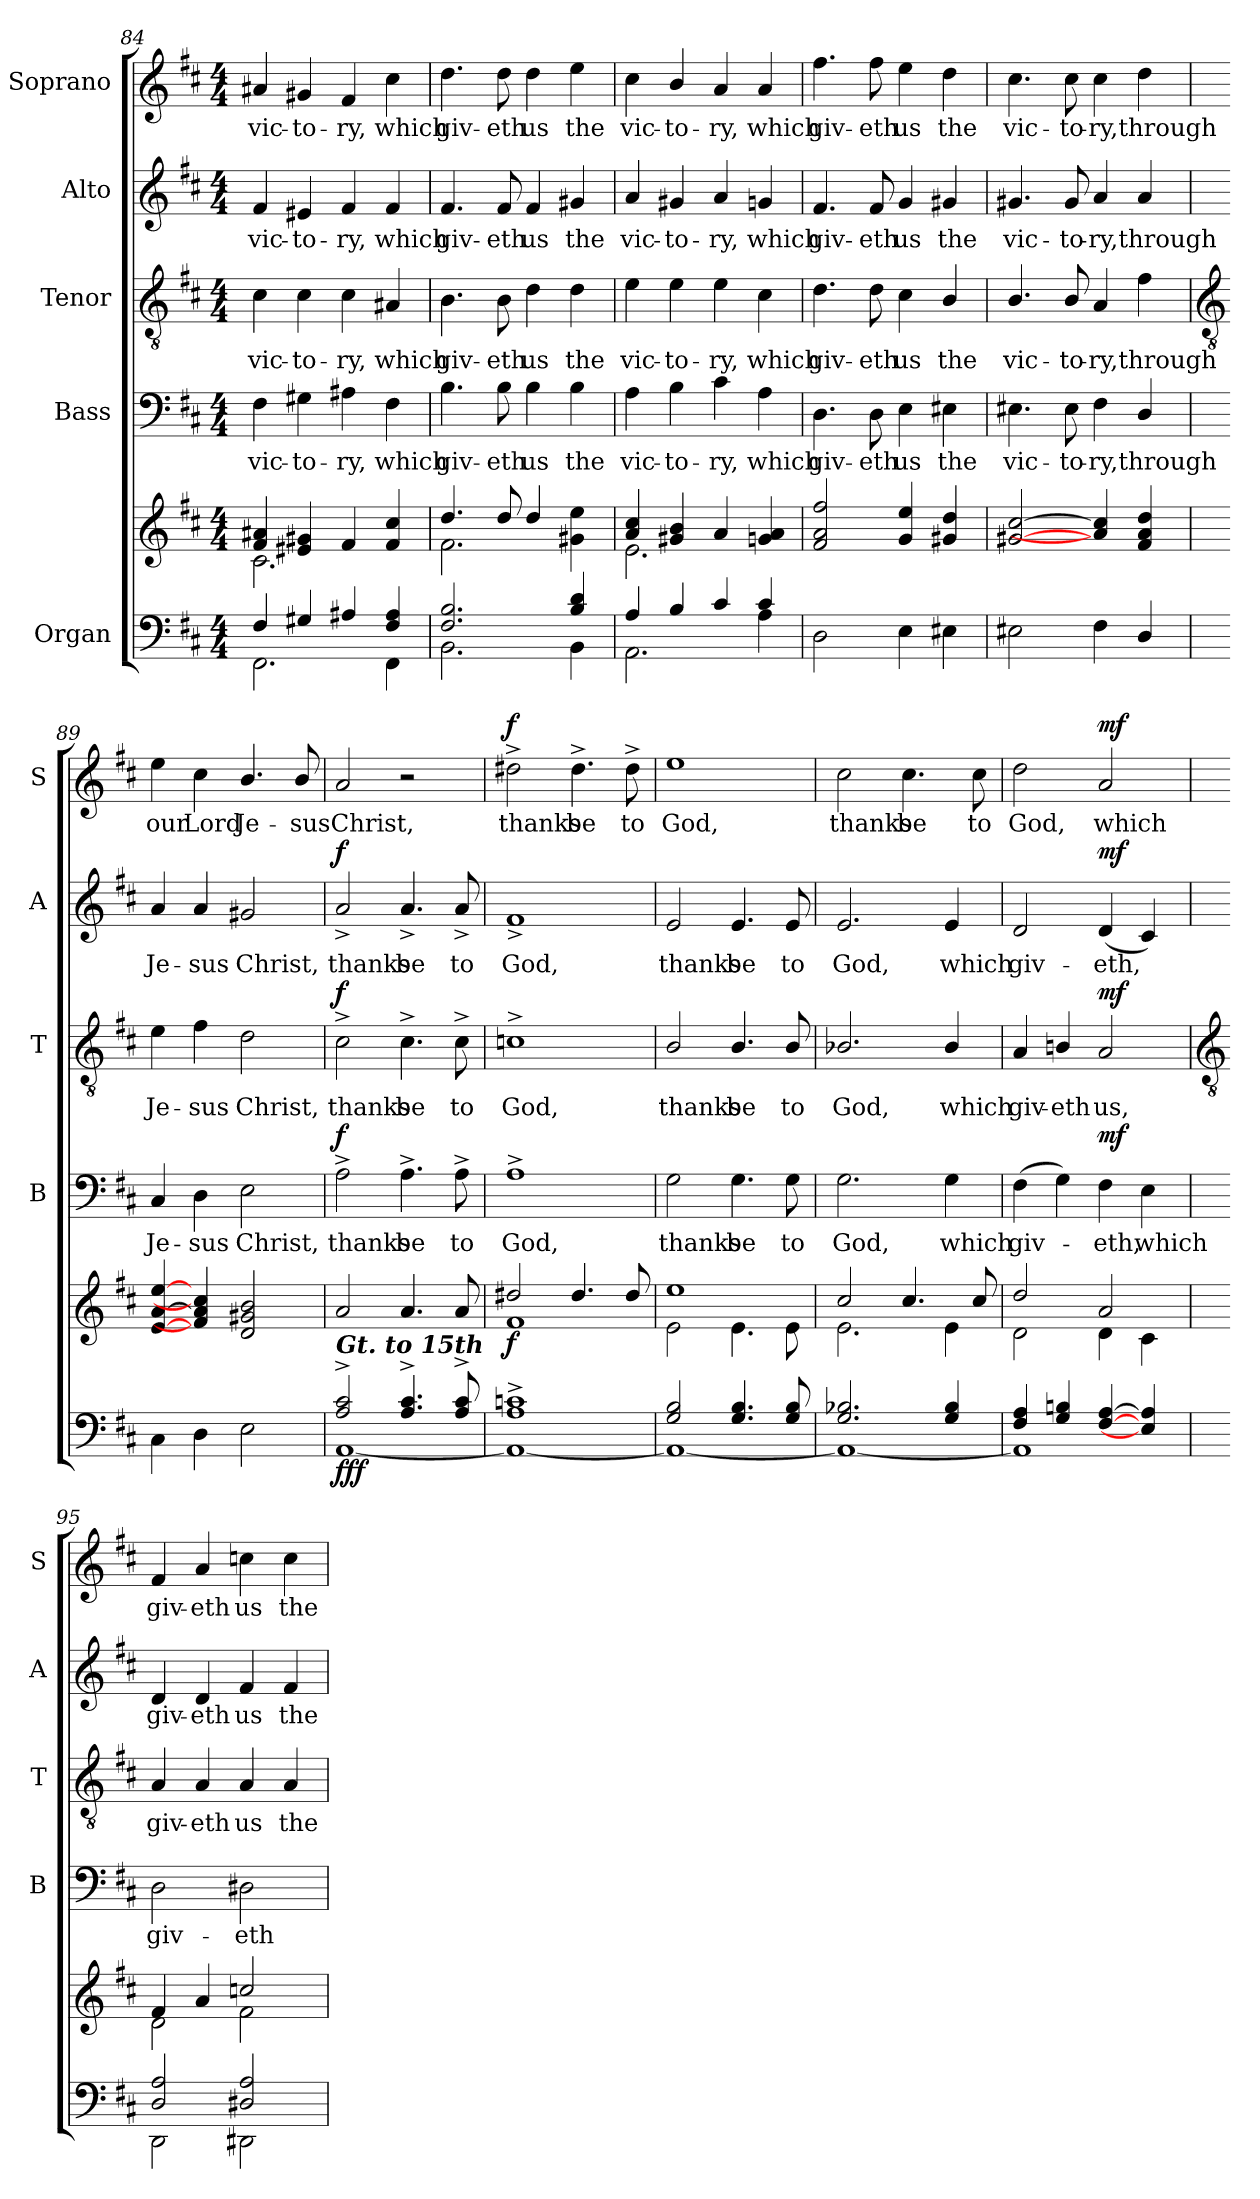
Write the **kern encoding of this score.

**kern	**kern	**dynam	**kern	**text	**dynam	**kern	**text	**dynam	**kern	**text	**dynam	**kern	**text	**dynam
*part5	*part5	*part5	*part4	*part4	*part4	*part3	*part3	*part3	*part2	*part2	*part2	*part1	*part1	*part1
*staff6	*staff5	*staff5/6	*staff4	*staff4	*staff4	*staff3	*staff3	*staff3	*staff2	*staff2	*staff2	*staff1	*staff1	*staff1
*I"Organ	*	*	*I"Bass	*	*	*I"Tenor	*	*	*I"Alto	*	*	*I"Soprano	*	*
*	*	*	*I'B	*	*	*I'T	*	*	*I'A	*	*	*I'S	*	*
*clefF4	*clefG2	*	*clefF4	*	*	*clefGv2	*	*	*clefG2	*	*	*clefG2	*	*
*k[f#c#]	*k[f#c#]	*	*k[f#c#]	*	*	*k[f#c#]	*	*	*k[f#c#]	*	*	*k[f#c#]	*	*
*D:	*D:	*	*D:	*	*	*D:	*	*	*D:	*	*	*D:	*	*
*M4/4	*M4/4	*	*M4/4	*	*	*M4/4	*	*	*M4/4	*	*	*M4/4	*	*
=84	=84	=84	=84	=84	=84	=84	=84	=84	=84	=84	=84	=84	=84	=84
*^	*^	*	*	*	*	*	*	*	*	*	*	*	*	*
!	!	!	!	!	!	!LO:LY:b	!	!	!LO:LY:b	!	!	!LO:LY:b	!	!	!LO:LY:b	!
4F#/	2.FF#\	4f# 4a#X	2.c#\	.	4F#	vic-	.	4c#	vic-	.	4f#	vic-	.	4a#X	vic-	.
!	!	!	!	!	!	!LO:LY:b	!	!	!LO:LY:b	!	!	!LO:LY:b	!	!	!LO:LY:b	!
4G#X/	.	4e#X 4g#X	.	.	4G#X	-to-	.	4c#	-to-	.	4e#X	-to-	.	4g#X	-to-	.
!	!	!	!	!	!	!LO:LY:b	!	!	!LO:LY:b	!	!	!LO:LY:b	!	!	!LO:LY:b	!
4A#X/	.	4f#	.	.	4A#X	-ry,	.	4c#	-ry,	.	4f#	-ry,	.	4f#	-ry,	.
!	!	!	!	!	!	!LO:LY:b	!	!	!LO:LY:b	!	!	!LO:LY:b	!	!	!LO:LY:b	!
4F#/ 4A#/	4FF#\	4f# 4cc#	4ryy	.	4F#	which	.	4A#X	which	.	4f#	which	.	4cc#	which	.
=85	=85	=85	=85	=85	=85	=85	=85	=85	=85	=85	=85	=85	=85	=85	=85	=85
!	!	!	!	!	!	!LO:LY:b	!	!	!LO:LY:b	!	!	!LO:LY:b	!	!	!LO:LY:b	!
2.F#/ 2.B/	2.BB\	4.dd/	2.f#\	.	4.B	giv-	.	4.B	giv-	.	4.f#	giv-	.	4.dd	giv-	.
!	!	!	!	!	!	!LO:LY:b	!	!	!LO:LY:b	!	!	!LO:LY:b	!	!	!LO:LY:b	!
.	.	8dd/	.	.	8B	-eth	.	8B	-eth	.	8f#	-eth	.	8dd	-eth	.
!	!	!	!	!	!	!LO:LY:b	!	!	!LO:LY:b	!	!	!LO:LY:b	!	!	!LO:LY:b	!
.	.	4dd/	.	.	4B	us	.	4d	us	.	4f#	us	.	4dd	us	.
!	!	!	!	!	!	!LO:LY:b	!	!	!LO:LY:b	!	!	!LO:LY:b	!	!	!LO:LY:b	!
4B/ 4d/	4BB\	4g#X 4ee	4ryy	.	4B	the	.	4d	the	.	4g#X	the	.	4ee	the	.
=86	=86	=86	=86	=86	=86	=86	=86	=86	=86	=86	=86	=86	=86	=86	=86	=86
!	!	!	!	!	!	!LO:LY:b	!	!	!LO:LY:b	!	!	!LO:LY:b	!	!	!LO:LY:b	!
4A/	2.AA\	4a/ 4cc#/	2.e\	.	4A	vic-	.	4e	vic-	.	4a	vic-	.	4cc#	vic-	.
!	!	!	!	!	!	!LO:LY:b	!	!	!LO:LY:b	!	!	!LO:LY:b	!	!	!LO:LY:b	!
4B/	.	4g#X/ 4b/	.	.	4B	-to-	.	4e	-to-	.	4g#X	-to-	.	4b/	-to-	.
!	!	!	!	!	!	!LO:LY:b	!	!	!LO:LY:b	!	!	!LO:LY:b	!	!	!LO:LY:b	!
4c#/	.	4a	.	.	4c#	-ry,	.	4e	-ry,	.	4a	-ry,	.	4a	-ry,	.
!	!	!	!	!	!	!LO:LY:b	!	!	!LO:LY:b	!	!	!LO:LY:b	!	!	!LO:LY:b	!
4c#/	4A\	4gn 4a	4ryy	.	4A	which	.	4c#	which	.	4gn	which	.	4a	which	.
=87	=87	=87	=87	=87	=87	=87	=87	=87	=87	=87	=87	=87	=87	=87	=87	=87
!	!	!	!	!	!	!LO:LY:b	!	!	!LO:LY:b	!	!	!LO:LY:b	!	!	!LO:LY:b	!
1ryy	2D\	2f# 2a 2ff#	1ryy	.	4.D	giv-	.	4.d	giv-	.	4.f#	giv-	.	4.ff#	giv-	.
!	!	!	!	!	!	!LO:LY:b	!	!	!LO:LY:b	!	!	!LO:LY:b	!	!	!LO:LY:b	!
.	.	.	.	.	8D	-eth	.	8d	-eth	.	8f#	-eth	.	8ff#	-eth	.
!	!	!	!	!	!	!LO:LY:b	!	!	!LO:LY:b	!	!	!LO:LY:b	!	!	!LO:LY:b	!
.	4E\	4g 4ee	.	.	4E	us	.	4c#	us	.	4g	us	.	4ee	us	.
!	!	!	!	!	!	!LO:LY:b	!	!	!LO:LY:b	!	!	!LO:LY:b	!	!	!LO:LY:b	!
.	4E#X\	4g#X 4dd	.	.	4E#X\	the	.	4B/	the	.	4g#X/	the	.	4dd	the	.
=88	=88	=88	=88	=88	=88	=88	=88	=88	=88	=88	=88	=88	=88	=88	=88	=88
!	!	!	!	!	!	!LO:LY:b	!	!	!LO:LY:b	!	!	!LO:LY:b	!	!	!LO:LY:b	!
1ryy	2E#X\	[2g#X [2cc#	1ryy	.	4.E#X\	vic-	.	4.B/	vic-	.	4.g#X/	vic-	.	4.cc#	vic-	.
!	!	!	!	!	!	!LO:LY:b	!	!	!LO:LY:b	!	!	!LO:LY:b	!	!	!LO:LY:b	!
.	.	.	.	.	8E#\	-to-	.	8B/	-to-	.	8g#/	-to-	.	8cc#	-to-	.
!	!	!	!	!	!	!LO:LY:b	!	!	!LO:LY:b	!	!	!LO:LY:b	!	!	!LO:LY:b	!
.	4F#\	4a] 4cc#]	.	.	4F#	-ry,	.	4A	-ry,	.	4a	-ry,	.	4cc#	-ry,	.
!	!	!	!	!	!	!LO:LY:b	!	!	!LO:LY:b	!	!	!LO:LY:b	!	!	!LO:LY:b	!
.	4D/	4f# 4a 4dd	.	.	4D/	through	.	4f#	through	.	4a	through	.	4dd	through	.
!!LO:LB:g=z
=89	=89	=89	=89	=89	=89	=89	=89	=89	=89	=89	=89	=89	=89	=89	=89	=89
*	*	*	*	*	*	*	*	*clefGv2	*	*	*	*	*	*	*	*
!	!	!	!	!	!	!LO:LY:b	!	!	!LO:LY:b	!	!	!LO:LY:b	!	!	!LO:LY:b	!
1ryy	4C#\	[4e/ [4a/ [4ee/	1ryy	.	4C#	Je-	.	4e	Je-	.	4a	Je-	.	4ee	our	.
!	!	!	!	!	!	!LO:LY:b	!	!	!LO:LY:b	!	!	!LO:LY:b	!	!	!LO:LY:b	!
.	4D\	4f#/] 4a/] 4cc#/]	.	.	4D	-sus	.	4f#	-sus	.	4a	-sus	.	4cc#	Lord	.
!	!	!	!	!	!	!LO:LY:b	!	!	!LO:LY:b	!	!	!LO:LY:b	!	!	!LO:LY:b	!
.	2E\	2d/ 2g#X/ 2b/	.	.	2E\	Christ,	.	2d\	Christ,	.	2g#X/	Christ,	.	4.b/	Je-	.
!	!	!	!	!	!	!	!	!	!	!	!	!	!	!	!LO:LY:b	!
.	.	.	.	.	.	.	.	.	.	.	.	.	.	8b/	-sus	.
=90	=90	=90	=90	=90	=90	=90	=90	=90	=90	=90	=90	=90	=90	=90	=90	=90
!LO:TX:a:Bi:t=Gt. to 15th	!	!	!	!	!	!	!	!	!	!	!	!	!	!	!	!
!	!	!	!	!LO:DY:b=2	!	!LO:LY:b	!	!	!LO:LY:b	!	!	!LO:LY:b	!	!	!LO:LY:b	!
!	!	!	!	!LO:DY:n=1:b=2	!	!	!	!	!	!	!	!	!	!	!	!
!	!	!	!	!LO:DY:n=2:b	!	!	!LO:DY:b	!	!	!LO:DY:b	!	!	!LO:DY:b	!	!	!
2A/^ 2c#/^	[1AA\	2a/	1ryy	f f f	2A^	thanks	f	2c#^	thanks	f	2a^	thanks	f	2a	Christ,	.
!	!	!	!	!	!	!LO:LY:b	!	!	!LO:LY:b	!	!	!LO:LY:b	!	!	!	!
4.A/^ 4.c#/^	.	4.a/	.	.	4.A^	be	.	4.c#^	be	.	4.a^	be	.	2r	.	.
!	!	!	!	!	!	!LO:LY:b	!	!	!LO:LY:b	!	!	!LO:LY:b	!	!	!	!
8A/^ 8c#/^	.	8a/	.	.	8A^	to	.	8c#^	to	.	8a^	to	.	.	.	.
=91	=91	=91	=91	=91	=91	=91	=91	=91	=91	=91	=91	=91	=91	=91	=91	=91
!	!	!	!	!LO:DY:b	!	!LO:LY:b	!	!	!LO:LY:b	!	!	!LO:LY:b	!	!	!LO:LY:b	!LO:DY:b
1A/^ 1cn/^	1AA\_	2dd#X/	1f#\	f	1A^	God,	.	1cn^	God,	.	1f#^	God,	.	2dd#X^	thanks	f
!	!	!	!	!	!	!	!	!	!	!	!	!	!	!	!LO:LY:b	!
.	.	4.dd#/	.	.	.	.	.	.	.	.	.	.	.	4.dd#^	be	.
!	!	!	!	!	!	!	!	!	!	!	!	!	!	!	!LO:LY:b	!
.	.	8dd#/	.	.	.	.	.	.	.	.	.	.	.	8dd#^	to	.
=92	=92	=92	=92	=92	=92	=92	=92	=92	=92	=92	=92	=92	=92	=92	=92	=92
!	!	!	!	!	!	!LO:LY:b	!	!	!LO:LY:b	!	!	!LO:LY:b	!	!	!LO:LY:b	!
2G/ 2B/	1AA\_	1ee/	2e\	.	2G	thanks	.	2B/	thanks	.	2e	thanks	.	1ee	God,	.
!	!	!	!	!	!	!LO:LY:b	!	!	!LO:LY:b	!	!	!LO:LY:b	!	!	!	!
4.G/ 4.B/	.	.	4.e\	.	4.G	be	.	4.B/	be	.	4.e	be	.	.	.	.
!	!	!	!	!	!	!LO:LY:b	!	!	!LO:LY:b	!	!	!LO:LY:b	!	!	!	!
8G/ 8B/	.	.	8e\	.	8G	to	.	8B/	to	.	8e	to	.	.	.	.
=93	=93	=93	=93	=93	=93	=93	=93	=93	=93	=93	=93	=93	=93	=93	=93	=93
!	!	!	!	!	!	!LO:LY:b	!	!	!LO:LY:b	!	!	!LO:LY:b	!	!	!LO:LY:b	!
2.G/ 2.B-X/	1AA\_	2cc#/	2.e\	.	2.G	God,	.	2.B-X/	God,	.	2.e	God,	.	2cc#	thanks	.
!	!	!	!	!	!	!	!	!	!	!	!	!	!	!	!LO:LY:b	!
.	.	4.cc#/	.	.	.	.	.	.	.	.	.	.	.	4.cc#	be	.
!	!	!	!	!	!	!LO:LY:b	!	!	!LO:LY:b	!	!	!LO:LY:b	!	!	!	!
4G/ 4B-/	.	.	4e\	.	4G	which	.	4B-/	which	.	4e	which	.	.	.	.
!	!	!	!	!	!	!	!	!	!	!	!	!	!	!	!LO:LY:b	!
.	.	8cc#/	.	.	.	.	.	.	.	.	.	.	.	8cc#	to	.
=94	=94	=94	=94	=94	=94	=94	=94	=94	=94	=94	=94	=94	=94	=94	=94	=94
!	!	!	!	!	!	!LO:LY:b	!	!	!LO:LY:b	!	!	!LO:LY:b	!	!	!LO:LY:b	!
4F#/ 4A/	1AA\]	2dd/	2d\	.	(>4F#	giv-	.	4A	giv-	.	2d	giv-	.	2dd	God,	.
!	!	!	!	!	!	!	!	!	!LO:LY:b	!	!	!	!	!	!	!
4G/ 4Bn/	.	.	.	.	4G)	.	.	4Bn/	eth	.	.	.	.	.	.	.
!	!	!	!	!LO:DY:b=2	!	!LO:LY:b	!	!	!LO:LY:b	!	!	!LO:LY:b	!	!	!LO:LY:b	!
!	!	!	!	!LO:DY:n=1:b	!	!	!	!	!	!	!	!	!	!	!	!
!	!	!	!	!LO:DY:n=2:b	!	!	!LO:DY:b	!	!	!LO:DY:b	!	!	!LO:DY:b	!	!	!LO:DY:b
[4F#/ [4A/	.	2a/	4d\	mf mf mf	4F#	eth,	mf	2A	us,	mf	(<4d	eth,	mf	2a	which	mf
!	!	!	!	!	!	!LO:LY:b	!	!	!	!	!	!	!	!	!	!
4E/] 4A/]	.	.	4c#\	.	4E	which	.	.	.	.	4c#)	.	.	.	.	.
!!LO:LB:g=z
=95	=95	=95	=95	=95	=95	=95	=95	=95	=95	=95	=95	=95	=95	=95	=95	=95
*	*	*	*	*	*	*	*	*clefGv2	*	*	*	*	*	*	*	*
!	!	!	!	!	!	!LO:LY:b	!	!	!LO:LY:b	!	!	!LO:LY:b	!	!	!LO:LY:b	!
2D/ 2A/	2DD\	4f#/	2d\	.	2D	giv-	.	4A	giv-	.	4d	giv-	.	4f#	giv-	.
!	!	!	!	!	!	!	!	!	!LO:LY:b	!	!	!LO:LY:b	!	!	!LO:LY:b	!
.	.	4a/	.	.	.	.	.	4A	-eth	.	4d	-eth	.	4a	-eth	.
!	!	!	!	!	!	!LO:LY:b	!	!	!LO:LY:b	!	!	!LO:LY:b	!	!	!LO:LY:b	!
2D#X/ 2A/	2DD#X\	2ccn/	2f#\	.	2D#X	-eth	.	4A	us	.	4f#	us	.	4ccn	us	.
!	!	!	!	!	!	!	!	!	!LO:LY:b	!	!	!LO:LY:b	!	!	!LO:LY:b	!
.	.	.	.	.	.	.	.	4A	the	.	4f#	the	.	4cc	the	.
*v	*v	*	*	*	*	*	*	*	*	*	*	*	*	*	*	*
*	*v	*v	*	*	*	*	*	*	*	*	*	*	*	*	*
=	=	=	=	=	=	=	=	=	=	=	=	=	=	=
*-	*-	*-	*-	*-	*-	*-	*-	*-	*-	*-	*-	*-	*-	*-
